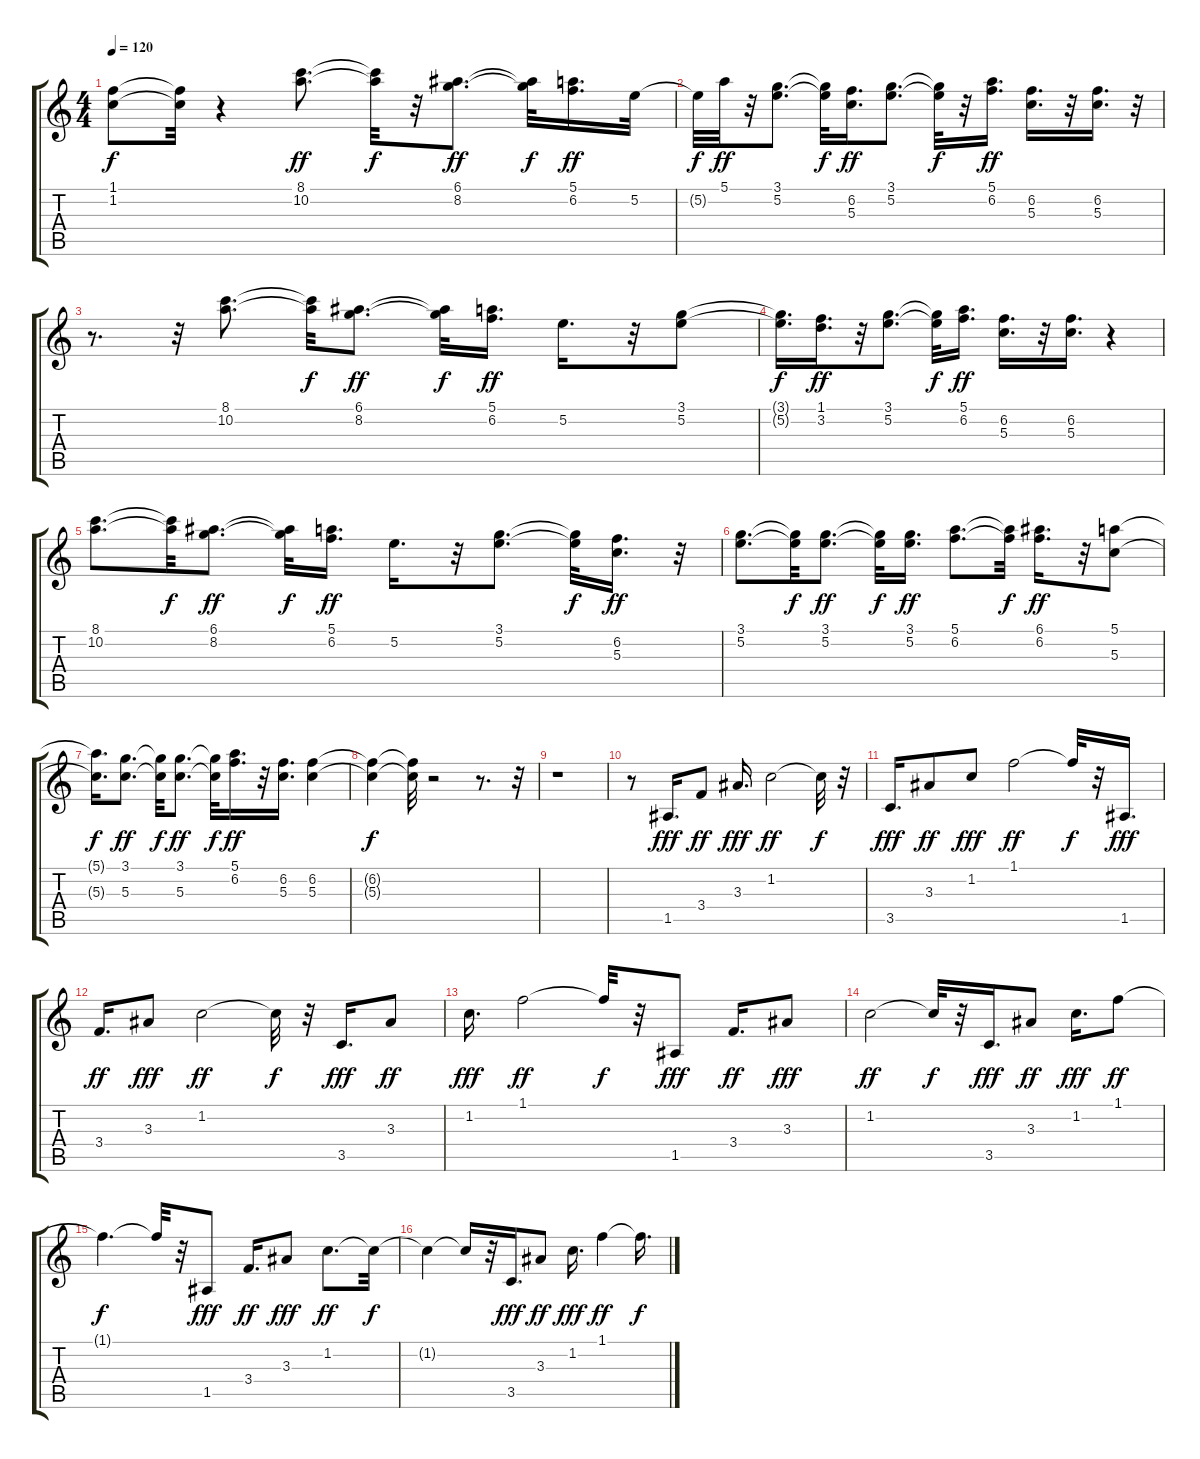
\track "" {instrument acousticguitarsteel}
\staff {score tabs}
\tuning (E4 B3 G3 D3 A2 E2) {hide}
\ts (4 4)
\tempo 120
\clef g2
\ks c
(1.1{t} 1.2{t}).8{dy f} (1.1{t} 1.2{t}).32 r.4 (8.1 10.2).8{d dy ff} (8.1{t} 10.2{t}).32{dy f} r.32 (6.1 8.2).8{d dy ff} (6.1{t} 8.2{t}).32{dy f} (5.1 6.2).16{d dy ff} 5.2.32 |
5.2{t}.32{dy f} 5.1.32{dy ff} r.32 (3.1 5.2).8{d} (3.1{t} 5.2{t}).32{dy f} (6.2 5.3).16{d dy ff} (3.1 5.2).8{d} (3.1{t} 5.2{t}).32{dy f} r.32 (5.1 6.2).16{d dy ff} (6.2 5.3).16{d} r.32 (6.2 5.3).16{d} r.32 |
r.8{d} r.32 (8.1 10.2).8{d} (8.1{t} 10.2{t}).32{dy f} (6.1 8.2).8{d dy ff} (6.1{t} 8.2{t}).32{dy f} (5.1 6.2).16{d dy ff} 5.2.16{d} r.32 (3.1 5.2).8 |
(3.1{t} 5.2{t}).16{d dy f} (1.1 3.2).16{d dy ff} r.32 (3.1 5.2).8{d} (3.1{t} 5.2{t}).32{dy f} (5.1 6.2).16{d dy ff} (6.2 5.3).16{d} r.32 (6.2 5.3).16{d} r.4 |
(8.1 10.2).8{d} (8.1{t} 10.2{t}).32{dy f} (6.1 8.2).8{d dy ff} (6.1{t} 8.2{t}).32{dy f} (5.1 6.2).16{d dy ff} 5.2.16{d} r.32 (3.1 5.2).8{d} (3.1{t} 5.2{t}).32{dy f} (6.2 5.3).16{d dy ff} r.32 |
(3.1 5.2).8{d} (3.1{t} 5.2{t}).32{dy f} (3.1 5.2).8{d dy ff} (3.1{t} 5.2{t}).32{dy f} (3.1 5.2).16{d dy ff} (5.1 6.2).8{d} (5.1{t} 6.2{t}).32{dy f} (6.1 6.2).16{d dy ff} r.32 (5.1 5.3).8 |
(5.1{t} 5.3{t}).16{d dy f} (3.1 5.3).8{d dy ff} (3.1{t} 5.3{t}).32{dy f} (3.1 5.3).8{d dy ff} (3.1{t} 5.3{t}).32{dy f} (5.1 6.2).16{d dy ff} r.32 (6.2 5.3).16{d} (6.2 5.3).4 |
(6.2{t} 5.3{t}).4{dy f} (6.2{t} 5.3{t}).32 r.2 r.8{d} r.32 |
r.1 |
r.8 1.5.16{d dy fff balance 3 instrument acousticguitarsteel} 3.4.8{dy ff} 3.3.16{d dy fff} 1.2.2{dy ff} 1.2{t}.32{dy f} r.32 |
3.5.16{d dy fff} 3.3.8{dy ff} 1.2.8{dy fff} 1.1.2{dy ff} 1.1{t}.32{dy f} r.32 1.5.16{d dy fff} |
3.4.16{d dy ff} 3.3.8{dy fff} 1.2.2{dy ff} 1.2{t}.32{dy f} r.32 3.5.16{d dy fff} 3.3.8{dy ff} |
1.2.16{d dy fff} 1.1.2{dy ff} 1.1{t}.32{dy f} r.32 1.5.8{dy fff} 3.4.16{d dy ff} 3.3.8{dy fff} |
1.2.2{dy ff} 1.2{t}.32{dy f} r.32 3.5.16{d dy fff} 3.3.8{dy ff} 1.2.16{d dy fff} 1.1.8{dy ff} |
1.1{t}.4{d dy f} 1.1{t}.32 r.32 1.5.8{dy fff} 3.4.16{d dy ff} 3.3.8{dy fff} 1.2.8{d dy ff} 1.2{t}.32{dy f} |
1.2{t}.4 1.2{t}.16 r.32 3.5.16{d dy fff} 3.3.8{dy ff} 1.2.16{d dy fff} 1.1.4{dy ff} 1.1{t}.16{d dy f}
